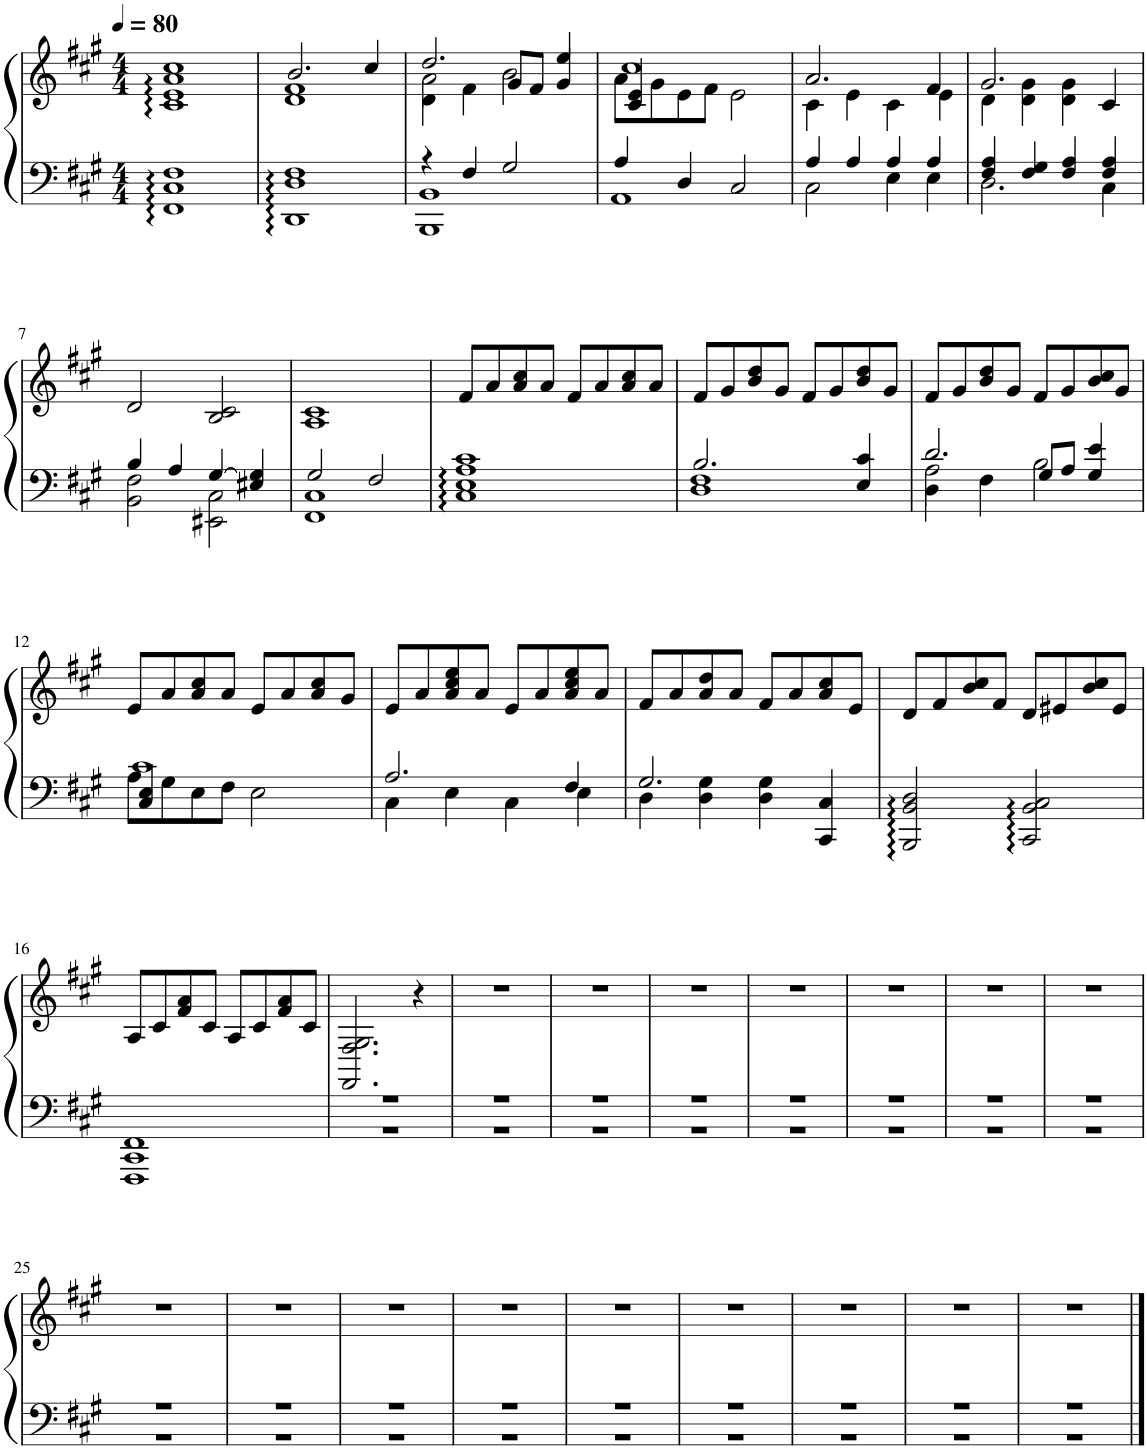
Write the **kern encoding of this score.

**kern	**kern
*part1	*part1
*staff2	*staff1
*I"Piano	*
*I'Pno.	*
*clefF4	*clefG2
*k[f#c#g#]	*k[f#c#g#]
*M4/4	*M4/4
*MM80	*MM80
=1	=1
*^	*^
1ryy	1FF#: 1C#: 1F#:	1cc#	1c#:: 1e:: 1a::
=2	=2	=2	=2
1ryy	1DD:: 1D:: 1F#::	2.b/	1d 1f#
.	.	4cc#/	.
=3	=3	=3	=3
*	*	*	*^
4r	1BBB 1BB	2.dd/	2a\	4d\
4F#/	.	.	.	4f#\
2G#/	.	.	2b\	8g#/L
.	.	.	.	8f#/J
.	.	4ee/	.	4g#/
=4	=4	=4	=4	=4
4A/	1AA	1cc#	8a\L	4c#/ 4e/
.	.	.	8g#\	.
4D/	.	.	8e\	4ryy
.	.	.	8f#\J	.
2C#/	.	.	2e\	2ryy
*	*	*	*v	*v
=5	=5	=5	=5
4A/	2C#\	2.a/	4c#\
4A/	.	.	4e\
4A/	4E\	.	4c#\
4A/	4E\	4f#/	4e\
=6	=6	=6	=6
4F#/ 4A/	2.D\	2.g#/	4d\
4F#/ 4G#/	.	.	4d\ 4g#\
4F#/ 4A/	.	.	4d\ 4g#\
4F#/ 4A/	4C#\	4c#/	4ryy
*	*	*v	*v
!!LO:LB:g=z
=7	=7	=7
4B/	2BB\ 2F#\	2d/
4A/	.	.
[4G#/	2EE#X\ 2C#\	2B/ 2c#/
4E#X/ 4G#/]	.	.
=8	=8	=8
2G#/	1FF# 1C#	1A 1c#
2F#/	.	.
=9	=9	=9
1c#	1C#:: 1E:: 1A::	8f#/L
.	.	8a/
.	.	8a/ 8cc#/
.	.	8a/J
.	.	8f#/L
.	.	8a/
.	.	8a/ 8cc#/
.	.	8a/J
=10	=10	=10
2.B/	1D 1F#	8f#/L
.	.	8g#/
.	.	8b/ 8dd/
.	.	8g#/J
.	.	8f#/L
.	.	8g#/
4E/ 4c#/	.	8b/ 8dd/
.	.	8g#/J
=11	=11	=11
*	*^	*
2.d/	2A\	4D\	8f#/L
.	.	.	8g#/
.	.	4F#\	8b/ 8dd/
.	.	.	8g#/J
.	2B\	8G#/L	8f#/L
.	.	8A/J	8g#/
4e/	.	4G#/	8b/ 8cc#/
.	.	.	8g#/J
!!LO:LB:g=z
=12	=12	=12	=12
1c#	8A\L	4C#/ 4E/	8e/L
.	8G#\	.	8a/
.	8E\	4ryy	8a/ 8cc#/
.	8F#\J	.	8a/J
.	2E\	2ryy	8e/L
.	.	.	8a/
.	.	.	8a/ 8cc#/
.	.	.	8g#/J
*	*v	*v	*
=13	=13	=13
2.A/	4C#\	8e/L
.	.	8a/
.	4E\	8a/ 8cc#/ 8ee/
.	.	8a/J
.	4C#\	8e/L
.	.	8a/
4F#/	4E\	8a/ 8cc#/ 8ee/
.	.	8a/J
=14	=14	=14
2.G#/	4D\	8f#/L
.	.	8a/
.	4D\ 4G#\	8a/ 8dd/
.	.	8a/J
.	4D\ 4G#\	8f#/L
.	.	8a/
4CC#/ 4C#/	4ryy	8a/ 8cc#/
.	.	8e/J
*v	*v	*
=15	=15
2BBB/:: 2BB/:: 2D/::	8d/L
.	8f#/
.	8b/ 8cc#/
.	8f#/J
2CC#/:: 2BB/:: 2C#/::	8d/L
.	8e#X/
.	8b/ 8cc#/
.	8e#/J
!!LO:LB:g=z
=16	=16
1FFF# 1CC# 1FF#	8A/L
.	8c#/
.	8f#/ 8a/
.	8c#/J
.	8A/L
.	8c#/
.	8f#/ 8a/
.	8c#/J
=17	=17
*^	*
1r	1r	2.FF#/ 2.F#/ 2.G#/
.	.	4r
=18	=18	=18
1r	1r	1r
=19	=19	=19
1r	1r	1r
=20	=20	=20
1r	1r	1r
=21	=21	=21
1r	1r	1r
=22	=22	=22
1r	1r	1r
=23	=23	=23
1r	1r	1r
=24	=24	=24
1r	1r	1r
!!LO:LB:g=z
=25	=25	=25
1r	1r	1r
=26	=26	=26
1r	1r	1r
=27	=27	=27
1r	1r	1r
=28	=28	=28
1r	1r	1r
=29	=29	=29
1r	1r	1r
=30	=30	=30
1r	1r	1r
=31	=31	=31
1r	1r	1r
=32	=32	=32
1r	1r	1r
=33	=33	=33
1r	1r	1r
*v	*v	*
==	==
*-	*-
